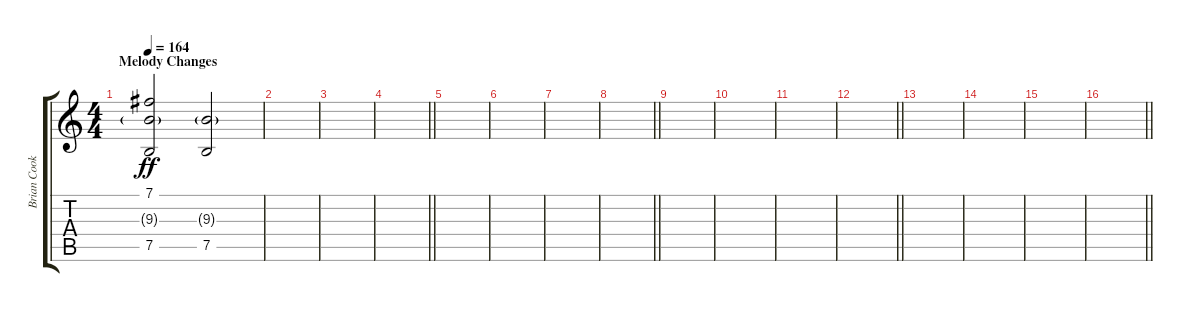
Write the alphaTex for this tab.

\track ("Brian Cook (6 String \"Bearitone\")" "Brian Cook") {instrument distortionguitar}
\staff {score tabs}
\tuning (B3 Gb3 D3 A2 E2 B1) {hide}
\ts (4 4)
\section ("" "Melody Changes")
\tempo 164
\clef g2
\ks c
(7.1 9.3{g} 7.5).2{dy ff volume 13} (9.3{g} 7.5).2 |
|
|
\barLineRight lightlight
|
\section ("" "")
|
|
|
\barLineRight lightlight
|
\section ("" "")
|
|
|
\barLineRight lightlight
|
\section ("" "")
|
|
|
\barLineRight lightlight
